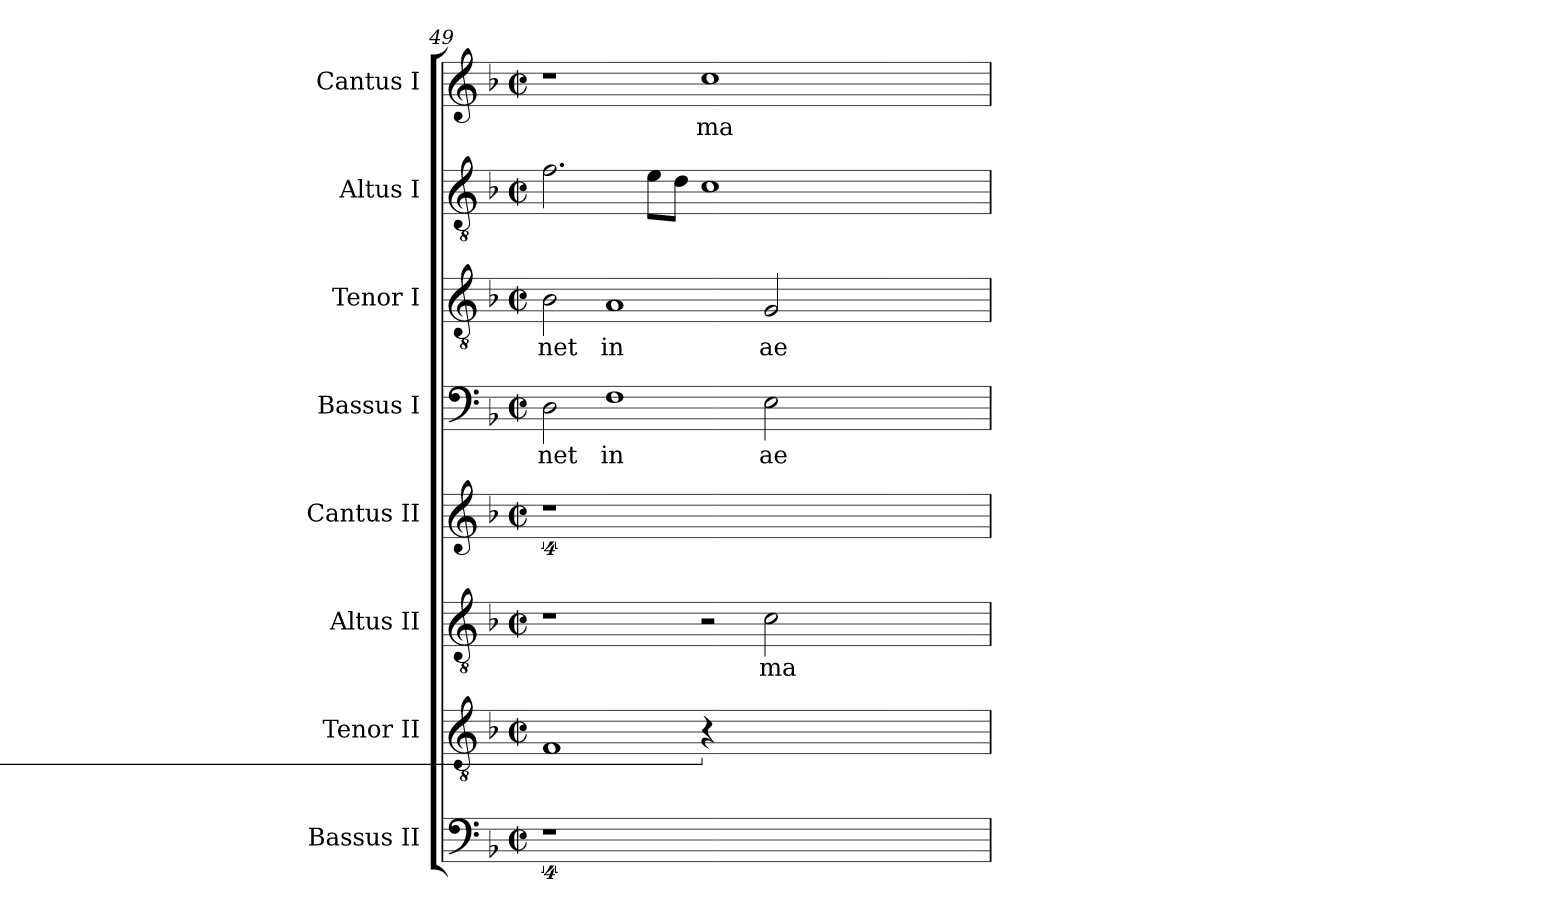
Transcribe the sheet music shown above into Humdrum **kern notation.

**kern	**kern	**kern	**text	**kern	**kern	**text	**kern	**text	**kern	**kern	**text
*part8	*part7	*part6	*part6	*part5	*part4	*part4	*part3	*part3	*part2	*part1	*part1
*staff8	*staff7	*staff6	*staff6	*staff5	*staff4	*staff4	*staff3	*staff3	*staff2	*staff1	*staff1
*I"Bassus II	*I"Tenor II	*I"Altus II	*	*I"Cantus II	*I"Bassus I	*	*I"Tenor I	*	*I"Altus I	*I"Cantus I	*
*clefF4	*clefGv2	*clefGv2	*	*clefG2	*clefF4	*	*clefGv2	*	*clefGv2	*clefG2	*
*k[b-]	*k[b-]	*k[b-]	*	*k[b-]	*k[b-]	*	*k[b-]	*	*k[b-]	*k[b-]	*
*F:	*F:	*F:	*	*F:	*F:	*	*F:	*	*F:	*F:	*
*M2/2	*M2/2	*M2/2	*	*M2/2	*M2/2	*	*M2/2	*	*M2/2	*M2/2	*
*met(c|)	*met(c|)	*met(c|)	*	*met(c|)	*met(c|)	*	*met(c|)	*	*met(c|)	*met(c|)	*
=49	=49	=49	=49	=49	=49	=49	=49	=49	=49	=49	=49
!	!	!	!	!	!	!LO:LY:b:cj	!	!LO:LY:b:cj	!	!	!
4%9r	1F	1r	.	4%9r	2D\	net	2B-\	net	2.f\	1r	.
!	!	!	!	!	!	!LO:LY:b:cj	!	!LO:LY:b:cj	!	!	!
.	.	.	.	.	1F	in	1A	in	.	.	.
.	.	.	.	.	.	.	.	.	8e\L	.	.
.	.	.	.	.	.	.	.	.	8d\J	.	.
!	!LO:N:vis=1	!	!	!	!	!	!	!	!	!	!LO:LY:b:cj
.	4%9r	2r	.	.	.	.	.	.	1c	1cc	ma-
!	!	!	!LO:LY:b:cj	!	!	!LO:LY:b:cj	!	!LO:LY:b:cj	!	!	!
.	.	2c\	ma	.	2E\	ae	2G/	ae	.	.	.
.	.	1ryy	.	.	1ryy	.	1ryy	.	1ryy	1ryy	.
1ryy	.	.	.	1ryy	.	.	.	.	.	.	.
.	.	4ryy	.	.	4ryy	.	4ryy	.	4ryy	4ryy	.
=	=	=	=	=	=	=	=	=	=	=	=
*-	*-	*-	*-	*-	*-	*-	*-	*-	*-	*-	*-
